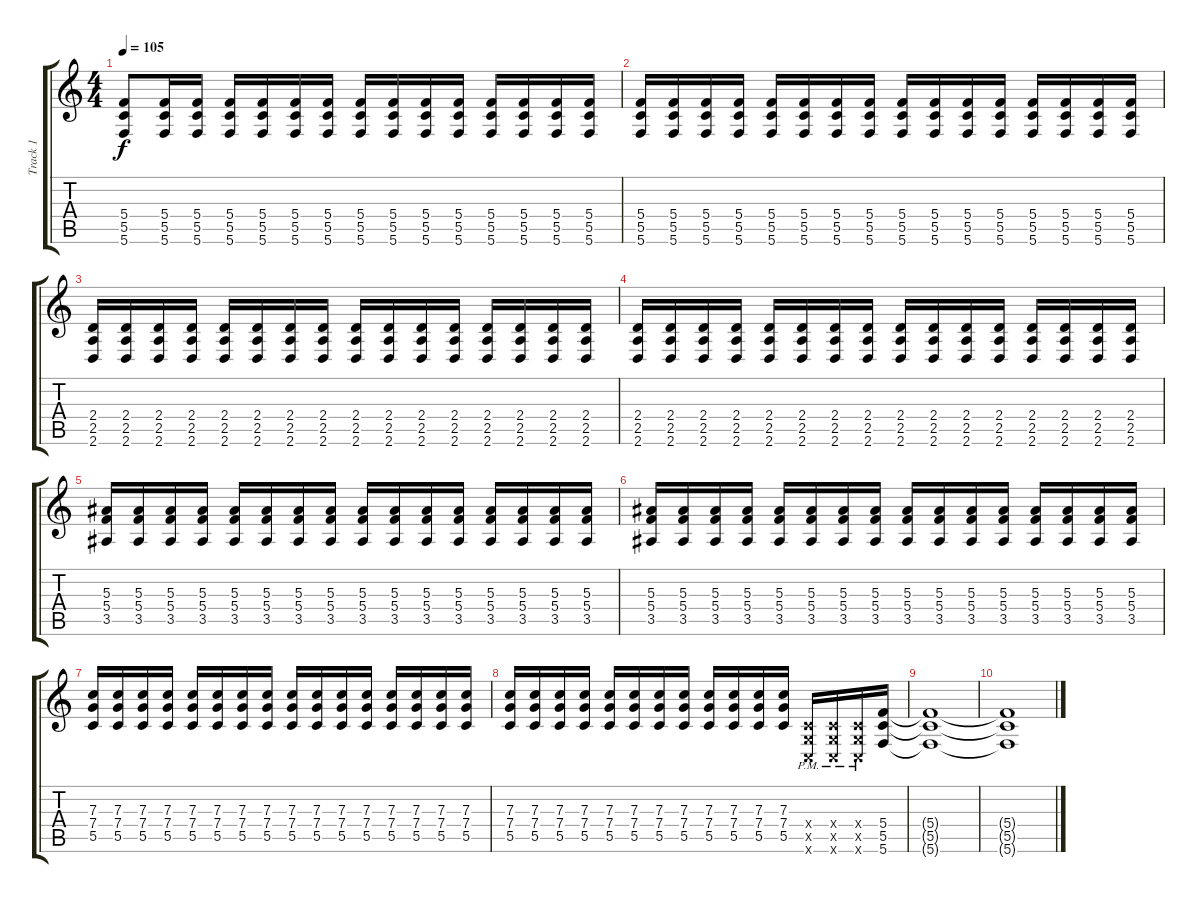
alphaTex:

\track ("Track 1" "Track 1") {instrument overdrivenguitar}
\staff {score tabs}
\tuning (D4 A3 F3 C3 G2 C2) {hide}
\ts (4 4)
\tempo 105
\clef g2
\ks c
(5.4 5.5 5.6).8{dy f} (5.4 5.5 5.6).16 (5.4 5.5 5.6).16 (5.4 5.5 5.6).16 (5.4 5.5 5.6).16 (5.4 5.5 5.6).16 (5.4 5.5 5.6).16 (5.4 5.5 5.6).16 (5.4 5.5 5.6).16 (5.4 5.5 5.6).16 (5.4 5.5 5.6).16 (5.4 5.5 5.6).16 (5.4 5.5 5.6).16 (5.4 5.5 5.6).16 (5.4 5.5 5.6).16 |
(5.4 5.5 5.6).16 (5.4 5.5 5.6).16 (5.4 5.5 5.6).16 (5.4 5.5 5.6).16 (5.4 5.5 5.6).16 (5.4 5.5 5.6).16 (5.4 5.5 5.6).16 (5.4 5.5 5.6).16 (5.4 5.5 5.6).16 (5.4 5.5 5.6).16 (5.4 5.5 5.6).16 (5.4 5.5 5.6).16 (5.4 5.5 5.6).16 (5.4 5.5 5.6).16 (5.4 5.5 5.6).16 (5.4 5.5 5.6).16 |
(2.4 2.5 2.6).16 (2.4 2.5 2.6).16 (2.4 2.5 2.6).16 (2.4 2.5 2.6).16 (2.4 2.5 2.6).16 (2.4 2.5 2.6).16 (2.4 2.5 2.6).16 (2.4 2.5 2.6).16 (2.4 2.5 2.6).16 (2.4 2.5 2.6).16 (2.4 2.5 2.6).16 (2.4 2.5 2.6).16 (2.4 2.5 2.6).16 (2.4 2.5 2.6).16 (2.4 2.5 2.6).16 (2.4 2.5 2.6).16 |
(2.4 2.5 2.6).16 (2.4 2.5 2.6).16 (2.4 2.5 2.6).16 (2.4 2.5 2.6).16 (2.4 2.5 2.6).16 (2.4 2.5 2.6).16 (2.4 2.5 2.6).16 (2.4 2.5 2.6).16 (2.4 2.5 2.6).16 (2.4 2.5 2.6).16 (2.4 2.5 2.6).16 (2.4 2.5 2.6).16 (2.4 2.5 2.6).16 (2.4 2.5 2.6).16 (2.4 2.5 2.6).16 (2.4 2.5 2.6).16 |
(5.3 5.4 3.5).16 (5.3 5.4 3.5).16 (5.3 5.4 3.5).16 (5.3 5.4 3.5).16 (5.3 5.4 3.5).16 (5.3 5.4 3.5).16 (5.3 5.4 3.5).16 (5.3 5.4 3.5).16 (5.3 5.4 3.5).16 (5.3 5.4 3.5).16 (5.3 5.4 3.5).16 (5.3 5.4 3.5).16 (5.3 5.4 3.5).16 (5.3 5.4 3.5).16 (5.3 5.4 3.5).16 (5.3 5.4 3.5).16 |
(5.3 5.4 3.5).16 (5.3 5.4 3.5).16 (5.3 5.4 3.5).16 (5.3 5.4 3.5).16 (5.3 5.4 3.5).16 (5.3 5.4 3.5).16 (5.3 5.4 3.5).16 (5.3 5.4 3.5).16 (5.3 5.4 3.5).16 (5.3 5.4 3.5).16 (5.3 5.4 3.5).16 (5.3 5.4 3.5).16 (5.3 5.4 3.5).16 (5.3 5.4 3.5).16 (5.3 5.4 3.5).16 (5.3 5.4 3.5).16 |
(7.3 7.4 5.5).16 (7.3 7.4 5.5).16 (7.3 7.4 5.5).16 (7.3 7.4 5.5).16 (7.3 7.4 5.5).16 (7.3 7.4 5.5).16 (7.3 7.4 5.5).16 (7.3 7.4 5.5).16 (7.3 7.4 5.5).16 (7.3 7.4 5.5).16 (7.3 7.4 5.5).16 (7.3 7.4 5.5).16 (7.3 7.4 5.5).16 (7.3 7.4 5.5).16 (7.3 7.4 5.5).16 (7.3 7.4 5.5).16 |
(7.3 7.4 5.5).16 (7.3 7.4 5.5).16 (7.3 7.4 5.5).16 (7.3 7.4 5.5).16 (7.3 7.4 5.5).16 (7.3 7.4 5.5).16 (7.3 7.4 5.5).16 (7.3 7.4 5.5).16 (7.3 7.4 5.5).16 (7.3 7.4 5.5).16 (7.3 7.4 5.5).16 (7.3 7.4 5.5).16 (0.4{x} 0.5{pm x} 0.6{pm x}).16 (0.4{x} 0.5{pm x} 0.6{pm x}).16 (0.4{x} 0.5{pm x} 0.6{pm x}).16 (5.4 5.5 5.6).16 |
(5.4{t} 5.5{t} 5.6{t}).1 |
(5.4{t} 5.5{t} 5.6{t}).1
